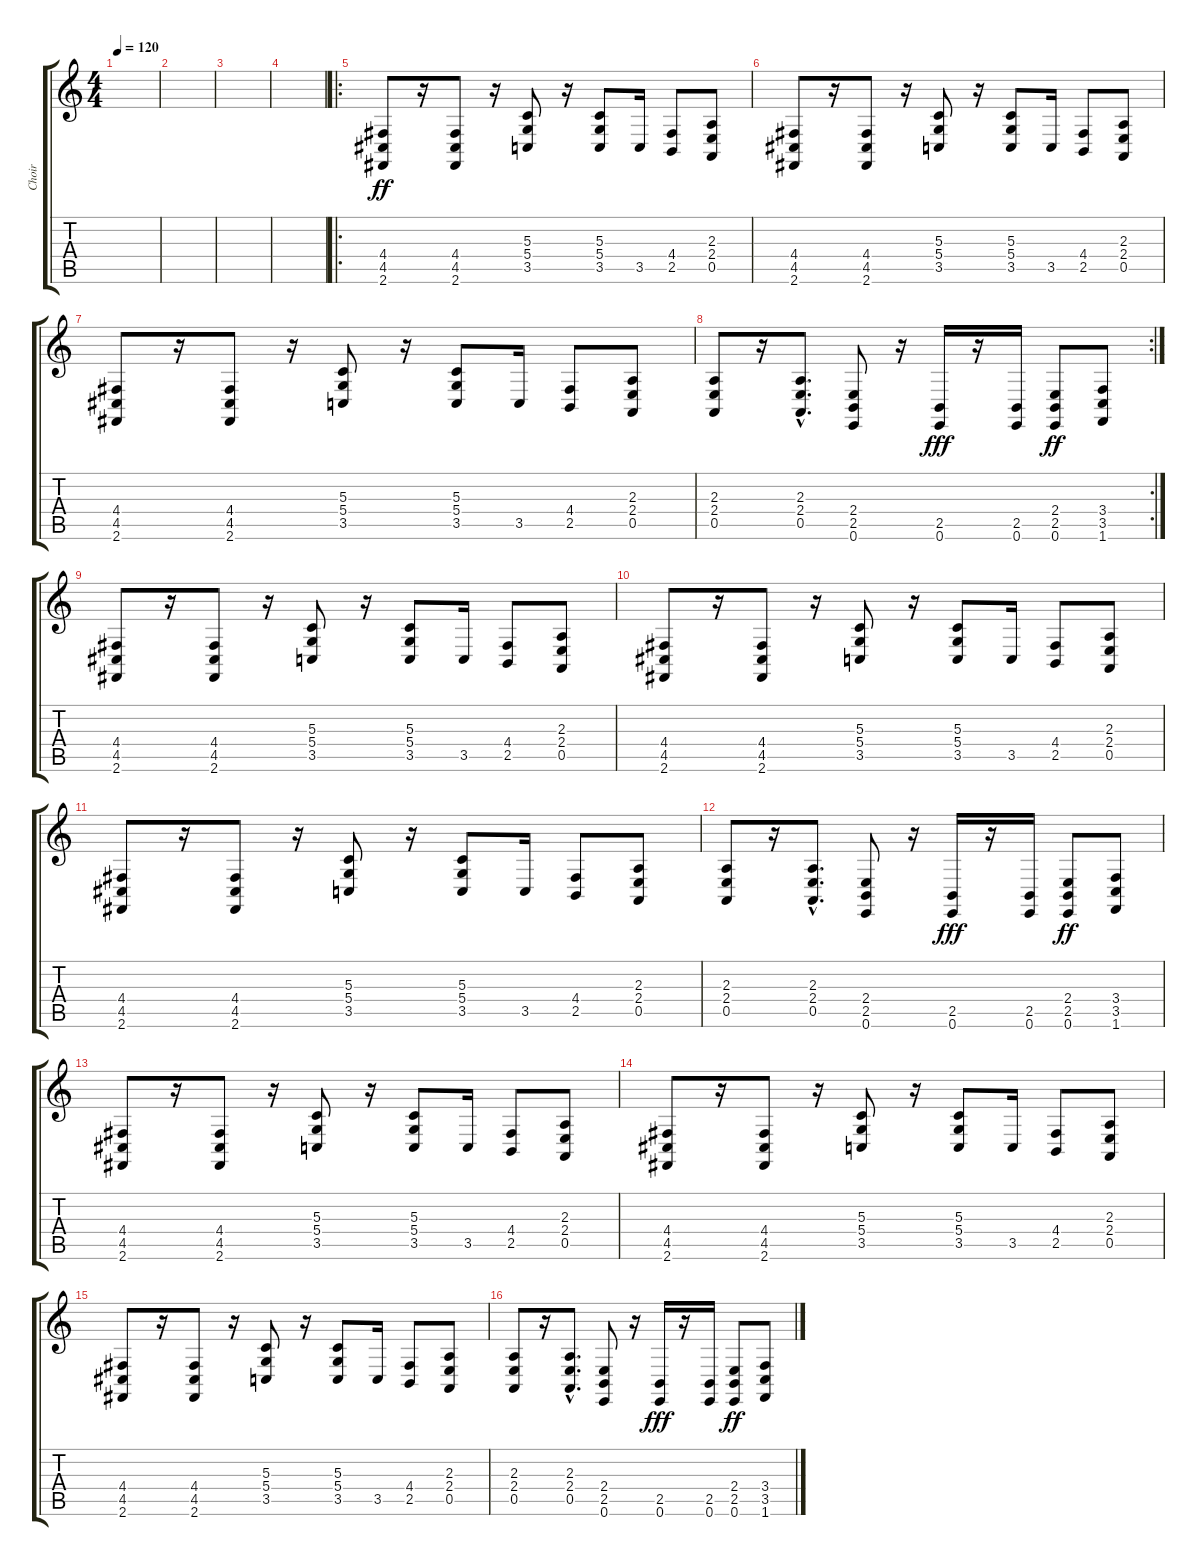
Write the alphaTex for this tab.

\track ("Choir" "Choir") {instrument pad4choir}
\staff {score tabs}
\tuning (E4 B3 G3 D3 A2 E2) {hide}
\ts (4 4)
\tempo 120
\clef g2
\ks c
|
|
|
|
\ro
(4.4 4.5 2.6).8{dy ff instrument reedorgan} r.16 (4.4 4.5 2.6).8 r.16 (5.3 5.4 3.5).8 r.16 (5.3 5.4 3.5).8 3.5.16 (4.4 2.5).8 (2.3 2.4 0.5).8 |
(4.4 4.5 2.6).8 r.16 (4.4 4.5 2.6).8 r.16 (5.3 5.4 3.5).8 r.16 (5.3 5.4 3.5).8 3.5.16 (4.4 2.5).8 (2.3 2.4 0.5).8 |
(4.4 4.5 2.6).8 r.16 (4.4 4.5 2.6).8 r.16 (5.3 5.4 3.5).8 r.16 (5.3 5.4 3.5).8 3.5.16 (4.4 2.5).8 (2.3 2.4 0.5).8 |
\rc 2
(2.3 2.4 0.5).8 r.16 (2.3{hac} 2.4{hac} 0.5{hac}).8{d} (2.4 2.5 0.6).8 r.16 (2.5 0.6).16{dy fff} r.16 (2.5 0.6).16 (2.4 2.5 0.6).8{dy ff} (3.4 3.5 1.6).8 |
(4.4 4.5 2.6).8{instrument reedorgan} r.16 (4.4 4.5 2.6).8 r.16 (5.3 5.4 3.5).8 r.16 (5.3 5.4 3.5).8 3.5.16 (4.4 2.5).8 (2.3 2.4 0.5).8 |
(4.4 4.5 2.6).8 r.16 (4.4 4.5 2.6).8 r.16 (5.3 5.4 3.5).8 r.16 (5.3 5.4 3.5).8 3.5.16 (4.4 2.5).8 (2.3 2.4 0.5).8 |
(4.4 4.5 2.6).8 r.16 (4.4 4.5 2.6).8 r.16 (5.3 5.4 3.5).8 r.16 (5.3 5.4 3.5).8 3.5.16 (4.4 2.5).8 (2.3 2.4 0.5).8 |
(2.3 2.4 0.5).8 r.16 (2.3{hac} 2.4{hac} 0.5{hac}).8{d} (2.4 2.5 0.6).8 r.16 (2.5 0.6).16{dy fff} r.16 (2.5 0.6).16 (2.4 2.5 0.6).8{dy ff} (3.4 3.5 1.6).8 |
(4.4 4.5 2.6).8{instrument reedorgan} r.16 (4.4 4.5 2.6).8 r.16 (5.3 5.4 3.5).8 r.16 (5.3 5.4 3.5).8 3.5.16 (4.4 2.5).8 (2.3 2.4 0.5).8 |
(4.4 4.5 2.6).8 r.16 (4.4 4.5 2.6).8 r.16 (5.3 5.4 3.5).8 r.16 (5.3 5.4 3.5).8 3.5.16 (4.4 2.5).8 (2.3 2.4 0.5).8 |
(4.4 4.5 2.6).8 r.16 (4.4 4.5 2.6).8 r.16 (5.3 5.4 3.5).8 r.16 (5.3 5.4 3.5).8 3.5.16 (4.4 2.5).8 (2.3 2.4 0.5).8 |
(2.3 2.4 0.5).8 r.16 (2.3{hac} 2.4{hac} 0.5{hac}).8{d} (2.4 2.5 0.6).8 r.16 (2.5 0.6).16{dy fff} r.16 (2.5 0.6).16 (2.4 2.5 0.6).8{dy ff} (3.4 3.5 1.6).8
